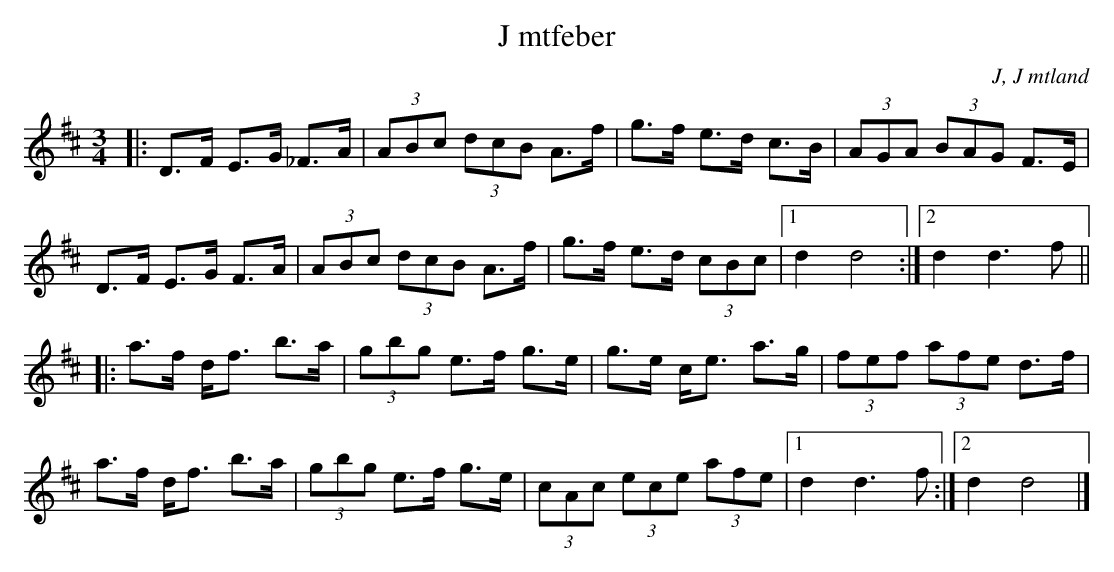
X:1
T: J mtfeber
O: J, J mtland
M: 3/4
L: 1/8
K: D
|: D>F E>G _F>A | (3ABc (3dcB A>f | g>f e>d c>B | (3AGA (3BAG F>E |
D>F E>G F>A | (3ABc (3dcB A>f | g>f e>d (3cBc |1 d2 d4 :|2 d2 d3 f ||
|: a>f d<f b>a | (3gbg e>f g>e | g>e c<e a>g | (3fef (3afe d>f |
a>f d<f b>a | (3gbg e>f g>e | (3cAc (3ece (3afe |1 d2 d3 f :|2 d2 d4 |]
